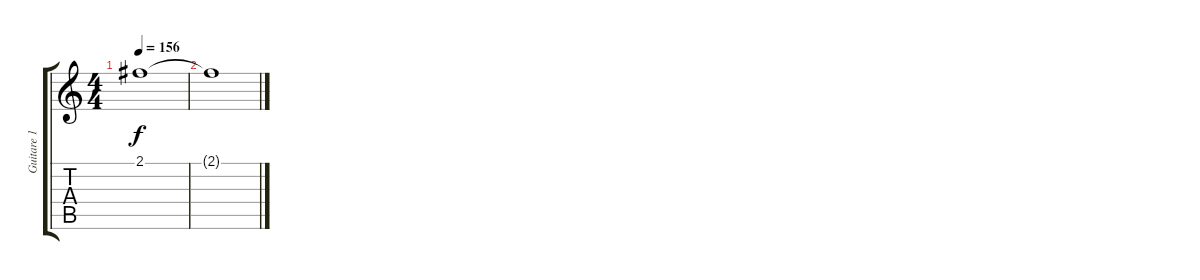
\track ("Guitare 1" "Guitare 1") {instrument overdrivenguitar}
\staff {score tabs}
\tuning (E4 B3 G3 D3 A2 E2) {hide}
\ts (4 4)
\tempo 156
\clef g2
\ks c
2.1{t}.1{dy f volume 0} |
2.1{t}.1
